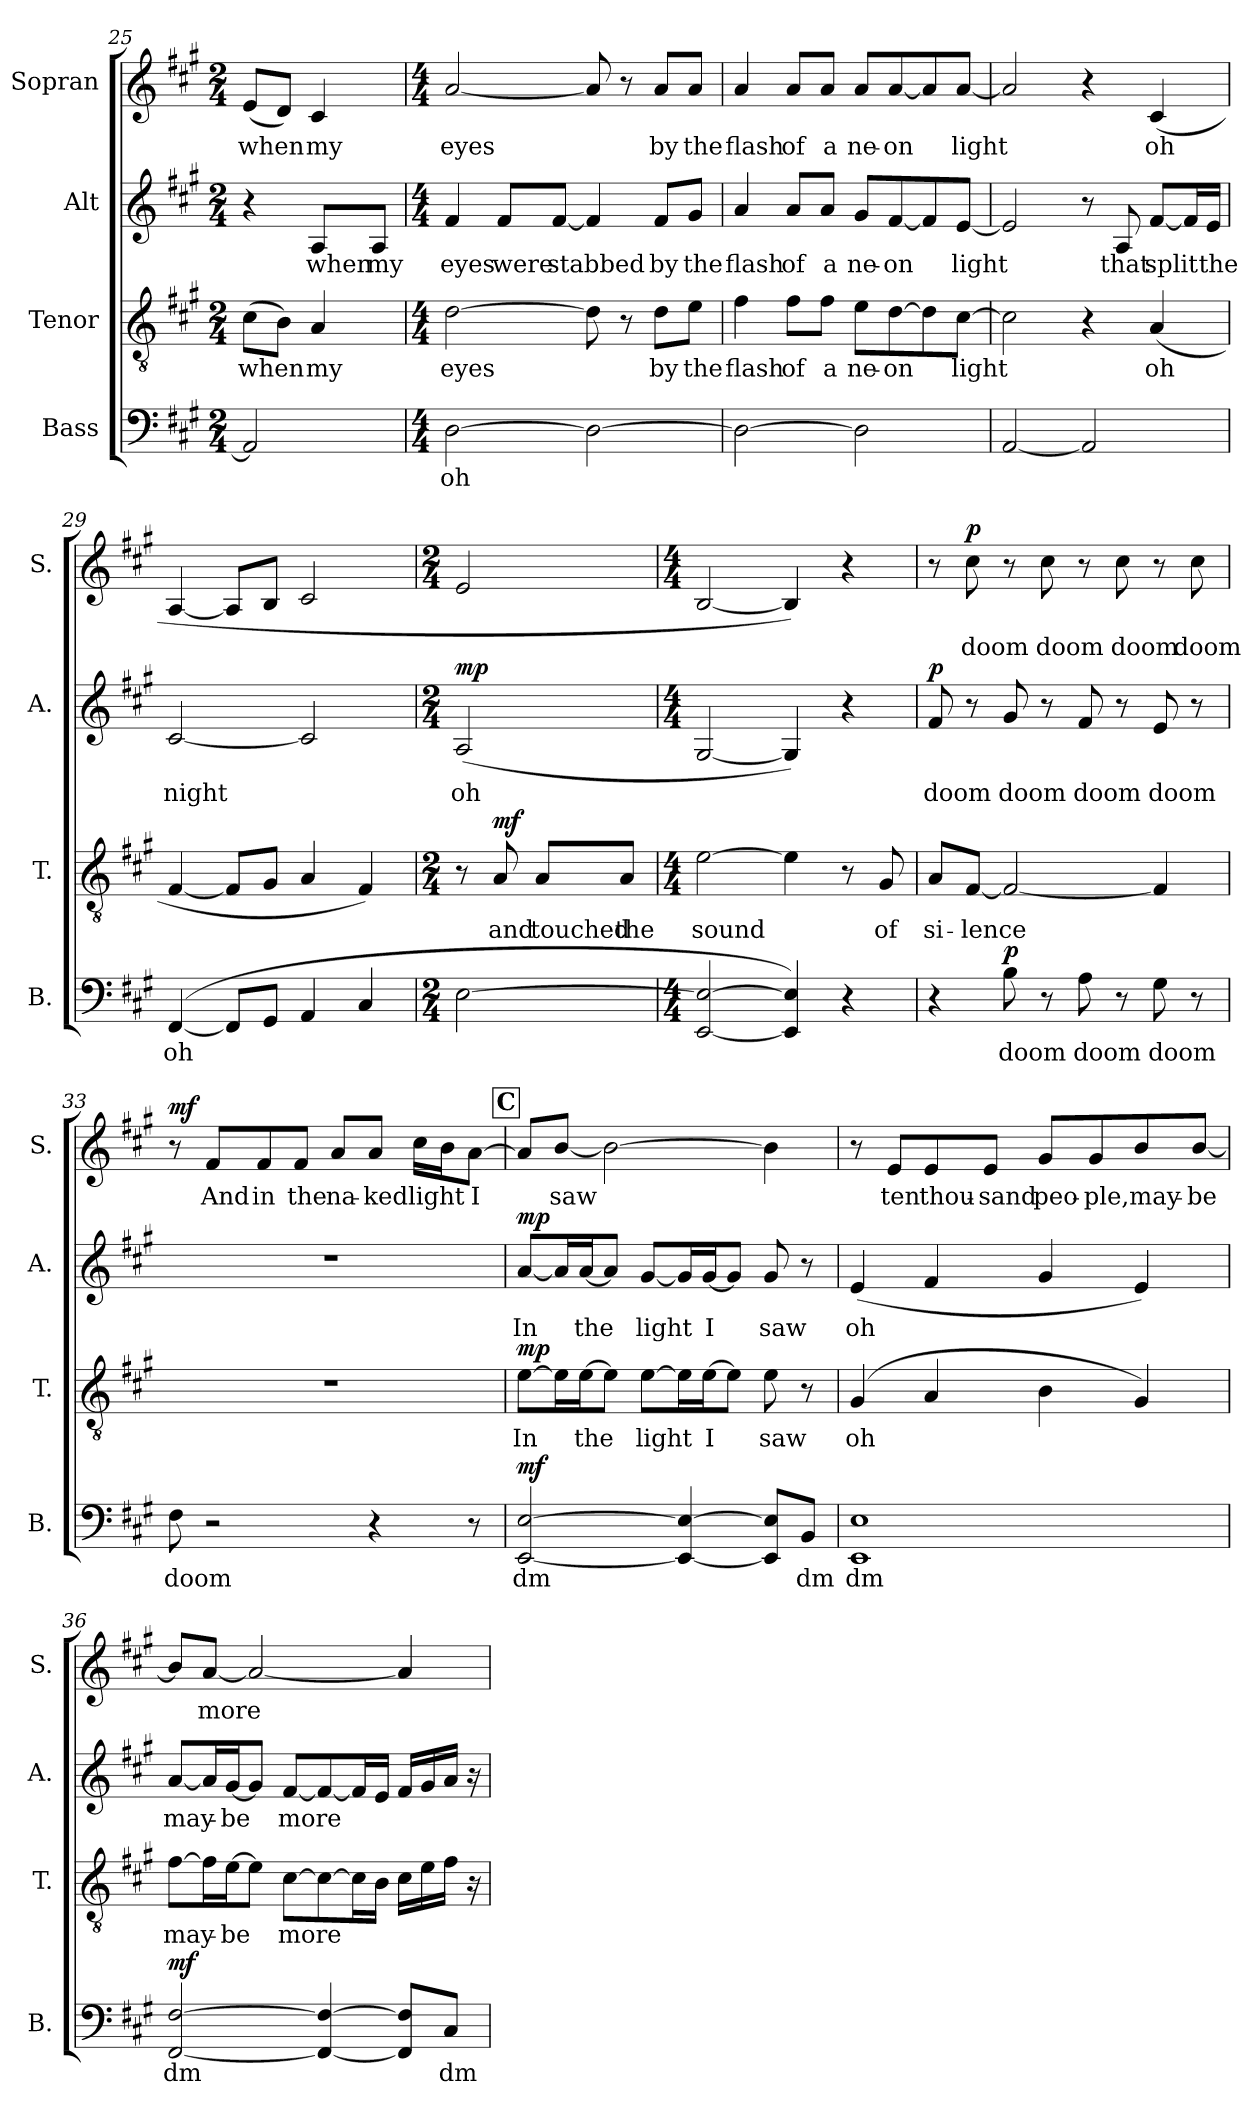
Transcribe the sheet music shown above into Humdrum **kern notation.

**kern	**text	**dynam	**kern	**text	**dynam	**kern	**text	**dynam	**kern	**text	**dynam
*part4	*part4	*part4	*part3	*part3	*part3	*part2	*part2	*part2	*part1	*part1	*part1
*staff4	*staff4	*staff4	*staff3	*staff3	*staff3	*staff2	*staff2	*staff2	*staff1	*staff1	*staff1
*I"Bass	*	*	*I"Tenor	*	*	*I"Alt	*	*	*I"Sopran	*	*
*I'B.	*	*	*I'T.	*	*	*I'A.	*	*	*I'S.	*	*
*clefF4	*	*	*clefGv2	*	*	*clefG2	*	*	*clefG2	*	*
*k[f#c#g#]	*	*	*k[f#c#g#]	*	*	*k[f#c#g#]	*	*	*k[f#c#g#]	*	*
*M2/4	*	*	*M2/4	*	*	*M2/4	*	*	*M2/4	*	*
=25	=25	=25	=25	=25	=25	=25	=25	=25	=25	=25	=25
!	!	!	!	!LO:LY:b	!	!	!	!	!	!LO:LY:b	!
2AA/]	.	.	(8c#\L	when	.	4r	.	.	(8e/L	when	.
.	.	.	8B\J)	.	.	.	.	.	8d/J)	.	.
!	!	!	!	!LO:LY:b	!	!	!LO:LY:b	!	!	!LO:LY:b	!
.	.	.	4A/	my	.	8A/L	when	.	4c#/	my	.
!	!	!	!	!	!	!	!LO:LY:b	!	!	!	!
.	.	.	.	.	.	8A/J	my	.	.	.	.
=26	=26	=26	=26	=26	=26	=26	=26	=26	=26	=26	=26
*M4/4	*	*	*M4/4	*	*	*M4/4	*	*	*M4/4	*	*
!	!LO:LY:b	!	!	!LO:LY:b	!	!	!LO:LY:b	!	!	!LO:LY:b	!
[2D\	oh	.	[2d\	eyes	.	4f#/	eyes	.	[2a/	eyes	.
!	!	!	!	!	!	!	!LO:LY:b	!	!	!	!
.	.	.	.	.	.	8f#/L	were	.	.	.	.
!	!	!	!	!	!	!	!LO:LY:b	!	!	!	!
.	.	.	.	.	.	[8f#/J	stabbed	.	.	.	.
2D\_	.	.	8d\]	.	.	4f#/]	.	.	8a/]	.	.
.	.	.	8r	.	.	.	.	.	8r	.	.
!	!	!	!	!LO:LY:b	!	!	!LO:LY:b	!	!	!LO:LY:b	!
.	.	.	8d\L	by	.	8f#/L	by	.	8a/L	by	.
!	!	!	!	!LO:LY:b	!	!	!LO:LY:b	!	!	!LO:LY:b	!
.	.	.	8e\J	the	.	8g#/J	the	.	8a/J	the	.
=27	=27	=27	=27	=27	=27	=27	=27	=27	=27	=27	=27
!	!	!	!	!LO:LY:b	!	!	!LO:LY:b	!	!	!LO:LY:b	!
2D\_	.	.	4f#\	flash	.	4a/	flash	.	4a/	flash	.
!	!	!	!	!LO:LY:b	!	!	!LO:LY:b	!	!	!LO:LY:b	!
.	.	.	8f#\L	of	.	8a/L	of	.	8a/L	of	.
!	!	!	!	!LO:LY:b	!	!	!LO:LY:b	!	!	!LO:LY:b	!
.	.	.	8f#\J	a	.	8a/J	a	.	8a/J	a	.
!	!	!	!	!LO:LY:b	!	!	!LO:LY:b	!	!	!LO:LY:b	!
2D\]	.	.	8e\L	ne-	.	8g#/L	ne-	.	8a/L	ne-	.
!	!	!	!	!LO:LY:b	!	!	!LO:LY:b	!	!	!LO:LY:b	!
.	.	.	[8d\	-on	.	[8f#/	-on	.	[8a/	-on	.
.	.	.	8d\]	.	.	8f#/]	.	.	8a/]	.	.
!	!	!	!	!LO:LY:b	!	!	!LO:LY:b	!	!	!LO:LY:b	!
.	.	.	[8c#\J	light	.	[8e/J	light	.	[8a/J	light	.
=28	=28	=28	=28	=28	=28	=28	=28	=28	=28	=28	=28
[2AA/	.	.	2c#\]	.	.	2e/]	.	.	2a/]	.	.
2AA/]	.	.	4r	.	.	8r	.	.	4r	.	.
!	!	!	!	!	!	!	!LO:LY:b	!	!	!	!
.	.	.	.	.	.	8A/	that	.	.	.	.
!	!	!	!	!LO:LY:b	!	!	!LO:LY:b	!	!	!LO:LY:b	!
.	.	.	(4A/	oh	.	[8f#/L	split	.	(4c#/	oh	.
.	.	.	.	.	.	16f#/L]	.	.	.	.	.
!	!	!	!	!	!	!	!LO:LY:b	!	!	!	!
.	.	.	.	.	.	16e/JJ	the	.	.	.	.
=29	=29	=29	=29	=29	=29	=29	=29	=29	=29	=29	=29
!	!LO:LY:b	!	!	!	!	!	!LO:LY:b	!	!	!	!
([4FF#/	oh	.	[4F#/	.	.	[2c#/	night	.	[4A/	.	.
8FF#/L]	.	.	8F#/L]	.	.	.	.	.	8A/L]	.	.
8GG#/J	.	.	8G#/J	.	.	.	.	.	8B/J	.	.
4AA/	.	.	4A/	.	.	2c#/]	.	.	2c#/	.	.
4C#/	.	.	4F#/)	.	.	.	.	.	.	.	.
=30	=30	=30	=30	=30	=30	=30	=30	=30	=30	=30	=30
*M2/4	*	*	*M2/4	*	*	*M2/4	*	*	*M2/4	*	*
!	!	!	!	!	!	!	!LO:LY:b	!LO:DY:a	!	!	!
[2E\	.	.	8r	.	.	(2A/	oh	mp	2e/	.	.
!	!	!	!	!LO:LY:b	!LO:DY:a	!	!	!	!	!	!
.	.	.	8A/	and	mf	.	.	.	.	.	.
!	!	!	!	!LO:LY:b	!	!	!	!	!	!	!
.	.	.	8A/L	touched	.	.	.	.	.	.	.
!	!	!	!	!LO:LY:b	!	!	!	!	!	!	!
.	.	.	8A/J	the	.	.	.	.	.	.	.
=31	=31	=31	=31	=31	=31	=31	=31	=31	=31	=31	=31
*M4/4	*	*	*M4/4	*	*	*M4/4	*	*	*M4/4	*	*
!	!	!	!	!LO:LY:b	!	!	!	!	!	!	!
[2EE/ 2E/_	.	.	[2e\	sound	.	[2G#/	.	.	[2B/	.	.
4EE/] 4E/])	.	.	4e\]	.	.	4G#/])	.	.	4B/])	.	.
4r	.	.	8r	.	.	4r	.	.	4r	.	.
!	!	!	!	!LO:LY:b	!	!	!	!	!	!	!
.	.	.	8G#/	of	.	.	.	.	.	.	.
=32	=32	=32	=32	=32	=32	=32	=32	=32	=32	=32	=32
!	!	!	!	!LO:LY:b	!	!	!LO:LY:b	!LO:DY:a	!	!	!
4r	.	.	8A/L	si-	.	8f#/	doom	p	8r	.	.
!	!	!	!	!LO:LY:b	!	!	!	!	!	!LO:LY:b	!LO:DY:a
.	.	.	[8F#/J	-lence	.	8r	.	.	8cc#\	doom	p
!	!LO:LY:b	!LO:DY:a	!	!	!	!	!LO:LY:b	!	!	!	!
8B\	doom	p	2F#/_	.	.	8g#/	doom	.	8r	.	.
!	!	!	!	!	!	!	!	!	!	!LO:LY:b	!
8r	.	.	.	.	.	8r	.	.	8cc#\	doom	.
!	!LO:LY:b	!	!	!	!	!	!LO:LY:b	!	!	!	!
8A\	doom	.	.	.	.	8f#/	doom	.	8r	.	.
!	!	!	!	!	!	!	!	!	!	!LO:LY:b	!
8r	.	.	.	.	.	8r	.	.	8cc#\	doom	.
!	!LO:LY:b	!	!	!	!	!	!LO:LY:b	!	!	!	!
8G#\	doom	.	4F#/]	.	.	8e/	doom	.	8r	.	.
!	!	!	!	!	!	!	!	!	!	!LO:LY:b	!
8r	.	.	.	.	.	8r	.	.	8cc#\	doom	.
=33	=33	=33	=33	=33	=33	=33	=33	=33	=33	=33	=33
!	!LO:LY:b	!	!	!	!	!	!	!	!	!	!LO:DY:a
8F#\	doom	.	1r	.	.	1r	.	.	8r	.	mf
!	!	!	!	!	!	!	!	!	!	!LO:LY:b	!
2r	.	.	.	.	.	.	.	.	8f#/L	And	.
!	!	!	!	!	!	!	!	!	!	!LO:LY:b	!
.	.	.	.	.	.	.	.	.	8f#/	in	.
!	!	!	!	!	!	!	!	!	!	!LO:LY:b	!
.	.	.	.	.	.	.	.	.	8f#/J	the	.
!	!	!	!	!	!	!	!	!	!	!LO:LY:b	!
.	.	.	.	.	.	.	.	.	8a/L	na-	.
!	!	!	!	!	!	!	!	!	!	!LO:LY:b	!
4r	.	.	.	.	.	.	.	.	8a/J	-ked	.
!	!	!	!	!	!	!	!	!	!	!LO:LY:b	!
.	.	.	.	.	.	.	.	.	16cc#\LL	light	.
.	.	.	.	.	.	.	.	.	16b\J	.	.
!	!	!	!	!	!	!	!	!	!	!LO:LY:b	!
8r	.	.	.	.	.	.	.	.	[8a\J	I	.
!!LO:REH:place=s1:a:B:fs=14:t=C
=34	=34	=34	=34	=34	=34	=34	=34	=34	=34	=34	=34
!	!LO:LY:b	!LO:DY:a	!	!LO:LY:b	!LO:DY:a	!	!LO:LY:b	!LO:DY:a	!	!	!
[2EE/ [2E/	dm	mf	[8e\L	In	mp	[8a/L	In	mp	8a/L]	.	.
!	!	!	!	!	!	!	!	!	!	!LO:LY:b	!
.	.	.	16e\L]	.	.	16a/L]	.	.	[8b/J	saw	.
!	!	!	!	!LO:LY:b	!	!	!LO:LY:b	!	!	!	!
.	.	.	[16e\J	the	.	[16a/J	the	.	.	.	.
.	.	.	8e\J]	.	.	8a/J]	.	.	2b\_	.	.
!	!	!	!	!LO:LY:b	!	!	!LO:LY:b	!	!	!	!
.	.	.	[8e\L	light	.	[8g#/L	light	.	.	.	.
4EE/_ 4E/_	.	.	16e\L]	.	.	16g#/L]	.	.	.	.	.
!	!	!	!	!LO:LY:b	!	!	!LO:LY:b	!	!	!	!
.	.	.	[16e\J	I	.	[16g#/J	I	.	.	.	.
.	.	.	8e\J]	.	.	8g#/J]	.	.	.	.	.
!	!	!	!	!LO:LY:b	!	!	!LO:LY:b	!	!	!	!
8EE/] 8E/]L	.	.	8e\	saw	.	8g#/	saw	.	4b\]	.	.
!	!LO:LY:b	!	!	!	!	!	!	!	!	!	!
8BB/J	dm	.	8r	.	.	8r	.	.	.	.	.
=35	=35	=35	=35	=35	=35	=35	=35	=35	=35	=35	=35
!	!LO:LY:b	!	!	!LO:LY:b	!	!	!LO:LY:b	!	!	!	!
1EE 1E	dm	.	(4G#/	oh	.	(4e/	oh	.	8r	.	.
!	!	!	!	!	!	!	!	!	!	!LO:LY:b	!
.	.	.	.	.	.	.	.	.	8e/L	ten	.
!	!	!	!	!	!	!	!	!	!	!LO:LY:b	!
.	.	.	4A/	.	.	4f#/	.	.	8e/	thou-	.
!	!	!	!	!	!	!	!	!	!	!LO:LY:b	!
.	.	.	.	.	.	.	.	.	8e/J	-sand	.
!	!	!	!	!	!	!	!	!	!	!LO:LY:b	!
.	.	.	4B\	.	.	4g#/	.	.	8g#/L	peo-	.
!	!	!	!	!	!	!	!	!	!	!LO:LY:b	!
.	.	.	.	.	.	.	.	.	8g#/	-ple,	.
!	!	!	!	!	!	!	!	!	!	!LO:LY:b	!
.	.	.	4G#/)	.	.	4e/)	.	.	8b/	may-	.
!	!	!	!	!	!	!	!	!	!	!LO:LY:b	!
.	.	.	.	.	.	.	.	.	[8b/J	-be	.
=36	=36	=36	=36	=36	=36	=36	=36	=36	=36	=36	=36
!	!LO:LY:b	!LO:DY:a	!	!LO:LY:b	!	!	!LO:LY:b	!	!	!	!
[2FF#/ [2F#/	dm	mf	[8f#\L	may-	.	[8a/L	may-	.	8b/L]	.	.
!	!	!	!	!	!	!	!	!	!	!LO:LY:b	!
.	.	.	16f#\L]	.	.	16a/L]	.	.	[8a/J	more	.
!	!	!	!	!LO:LY:b	!	!	!LO:LY:b	!	!	!	!
.	.	.	[16e\J	-be	.	[16g#/J	-be	.	.	.	.
.	.	.	8e\J]	.	.	8g#/J]	.	.	2a/_	.	.
!	!	!	!	!LO:LY:b	!	!	!LO:LY:b	!	!	!	!
.	.	.	[8c#\L	more	.	[8f#/L	more	.	.	.	.
4FF#/_ 4F#/_	.	.	8c#\_	.	.	8f#/_	.	.	.	.	.
.	.	.	16c#\L]	.	.	16f#/L]	.	.	.	.	.
.	.	.	16B\JJ	.	.	16e/JJ	.	.	.	.	.
8FF#/] 8F#/]L	.	.	16c#\LL	.	.	16f#/LL	.	.	4a/]	.	.
.	.	.	16e\	.	.	16g#/	.	.	.	.	.
!	!LO:LY:b	!	!	!	!	!	!	!	!	!	!
8C#/J	dm	.	16f#\JJ	.	.	16a/JJ	.	.	.	.	.
.	.	.	16r	.	.	16r	.	.	.	.	.
=	=	=	=	=	=	=	=	=	=	=	=
*-	*-	*-	*-	*-	*-	*-	*-	*-	*-	*-	*-
